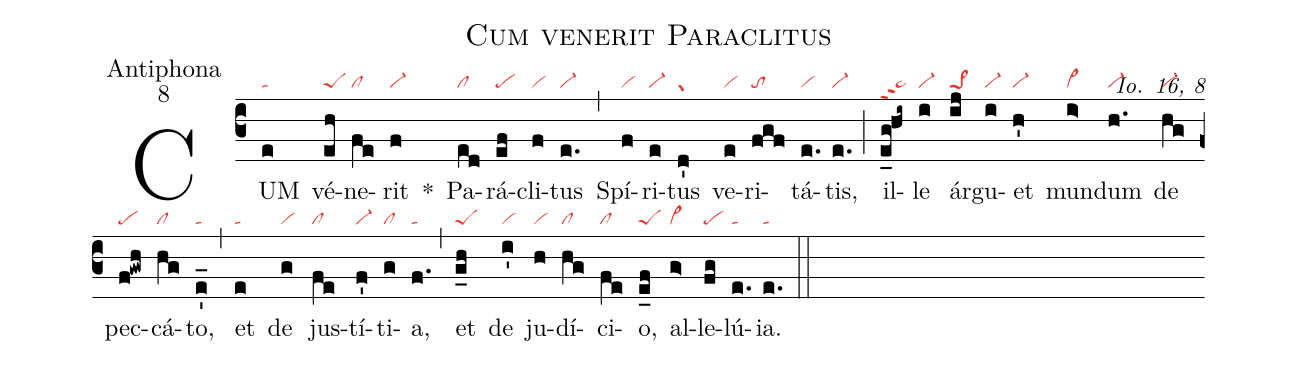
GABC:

name: Cum venerit Paraclitus;
office-part: Antiphona;
mode: 8;
commentary: Io. 16, 8;
nabc-lines: 1;
%%
(c3)
CUM(e|ta) vé(eh|peS)ne(fe|cl)rit(f|vi-) *()
Pa(ed|cl)rá(ef|pe)cli(f|vi)tus(e.|vi-) (,)
Spí(f|vi)ri(e|vi-)tus(d'|gr) ve(e|vi)ri(fgf|to)tá(e.|vi)tis,(e.|vi-) (;)
il(e_g!hi~|ta>ppt2)le(i|vi-) ár(ij|pe>1)gu(i|vi-)et(h'|vi-) mun(i>|vi>)dum(h.|vi-) de(hg|vi-) pec(f!gwh|pe)cá(hg|cl)to,(e'_|ta) (,)
et(e|ta) de(g|vi) jus(fe|cl)tí(f'|vi-)ti(g|cl)a,(f.|ta) (,)
et(g_h|peS) de(i'|vi) ju(h|vi)dí(hg|cl)ci(fe|cl)o,(e_f|peS) al(g>|vi>)le(fg|pe)lú(e.|ta)ia.(e.|ta) (::)
